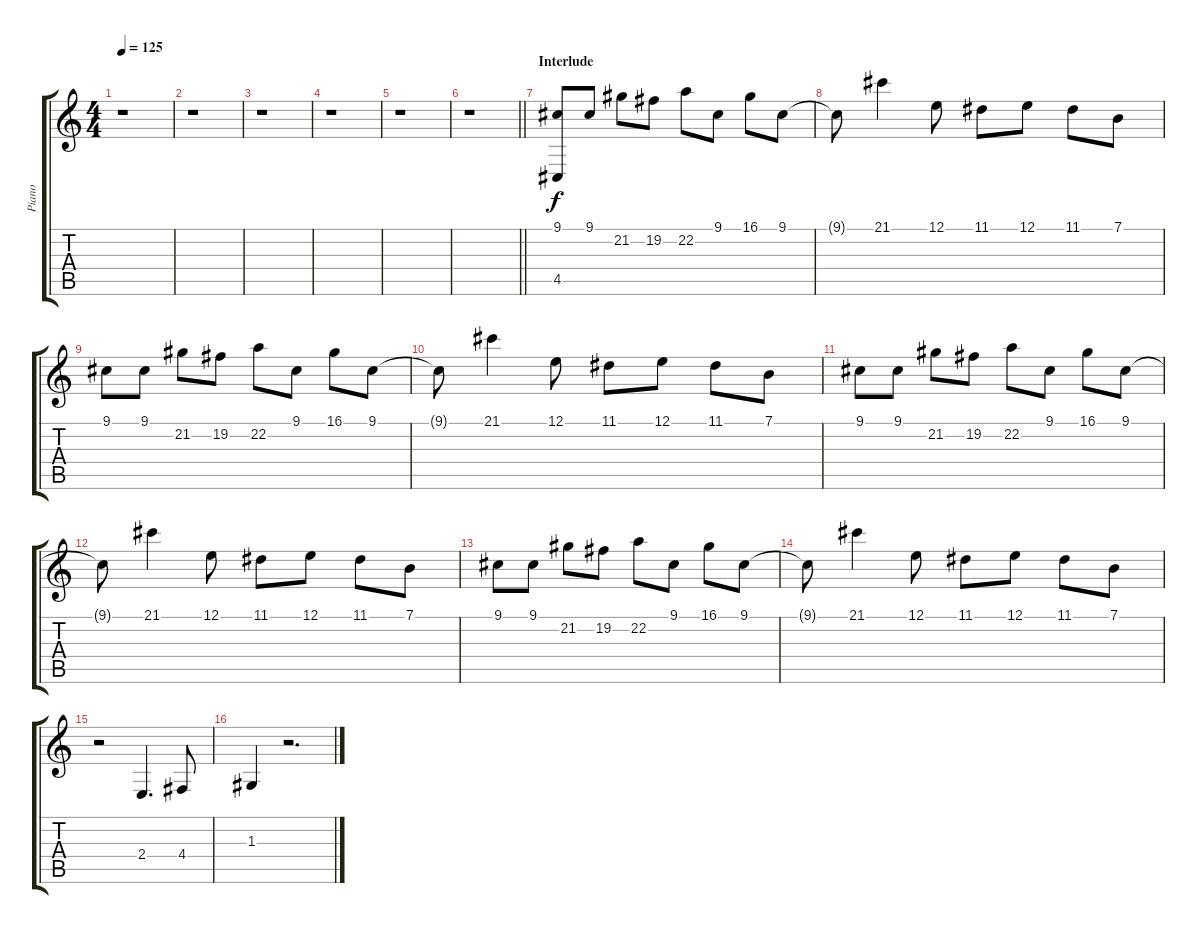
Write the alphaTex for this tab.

\track ("Piano" "Piano") {instrument brightacousticpiano}
\staff {score tabs}
\tuning (E4 B3 G3 D3 A2 E2) {hide}
\ts (4 4)
\tempo 125
\clef g2
\ks c
r.1{dy f} |
r.1 |
r.1 |
r.1 |
r.1 |
\barLineRight lightlight
r.1 |
\section ("" "Interlude")
(9.1 4.5).8{instrument brightacousticpiano} 9.1.8 21.2.8 19.2.8 22.2.8 9.1.8 16.1.8 9.1.8 |
9.1{t}.8 21.1.4 12.1.8 11.1.8 12.1.8 11.1.8 7.1.8 |
9.1.8 9.1.8 21.2.8 19.2.8 22.2.8 9.1.8 16.1.8 9.1.8 |
9.1{t}.8 21.1.4 12.1.8 11.1.8 12.1.8 11.1.8 7.1.8 |
9.1.8 9.1.8 21.2.8 19.2.8 22.2.8 9.1.8 16.1.8 9.1.8 |
9.1{t}.8 21.1.4 12.1.8 11.1.8 12.1.8 11.1.8 7.1.8 |
9.1.8 9.1.8 21.2.8 19.2.8 22.2.8 9.1.8 16.1.8 9.1.8 |
9.1{t}.8 21.1.4 12.1.8 11.1.8 12.1.8 11.1.8 7.1.8 |
r.2{instrument trumpet} 2.4.4{d} 4.4.8 |
1.3.4 r.2{d}
